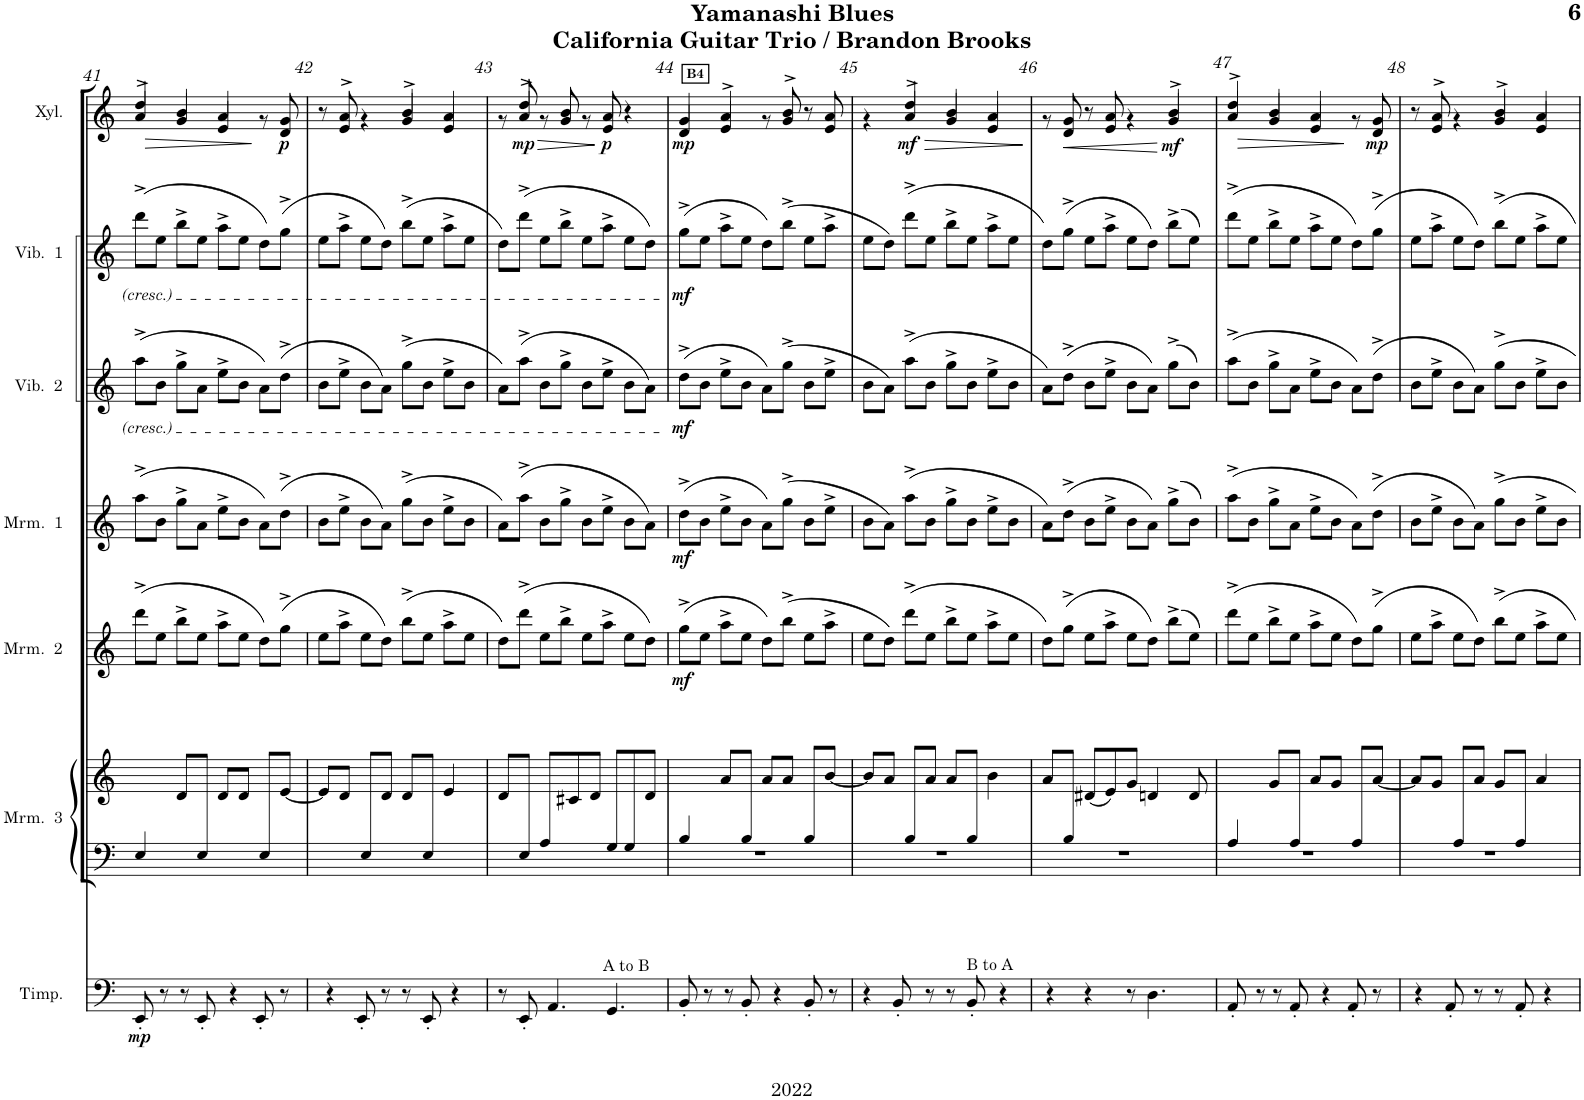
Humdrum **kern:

**kern	**dynam	**kern	**kern	**kern	**kern	**kern	**dynam	**kern	**dynam	**kern	**kern	**kern	**dynam	**kern	**dynam	**kern	**dynam	**kern	**dynam	**kern	**dynam
*part12	*part12	*part11	*part10	*part9	*part9	*part8	*part8	*part7	*part7	*part6	*part6	*part5	*part5	*part4	*part4	*part3	*part3	*part2	*part2	*part1	*part1
*staff14	*staff14	*staff13	*staff12	*staff11	*staff10	*staff9	*staff9	*staff8	*staff8	*staff7	*staff6	*staff5	*staff5	*staff4	*staff4	*staff3	*staff3	*staff2	*staff2	*staff1	*staff1
*I"Xylophone	*	*I"Guitar 3	*I"Guitar 2	*I"Guitar 1	*	*I"Electric Bass	*	*I"Timpani	*	*I"Marimba 3	*	*I"Marimba 2	*	*I"Marimba 1	*	*I"Vibraphone 2	*	*I"Vibraphone 1	*	*I"Glock / Xylo	*
*I'Xyl.	*	*I'Gtr.  2	*I'Gtr.  2	*I'Gtr.  1	*	*I'El. B.	*	*I'Timp.	*	*I'Mrm.  3	*	*I'Mrm.  2	*	*I'Mrm.  1	*	*I'Vib.  2	*	*I'Vib.  1	*	*I'Glock / Xylo	*
!!LO:PB:g=z
*clefG2	*	*clefG2	*clefG2	*clefF4	*clefG2	*clefF4	*	*clefF4	*	*clefF4	*clefG2	*clefG2	*	*clefG2	*	*clefG2	*	*clefG2	*	*clefG2	*
*Trd-7c-12	*	*	*	*	*	*Trd7c12	*	*	*	*	*	*	*	*	*	*	*	*	*	*Trd-7c-12	*
*k[]	*	*k[]	*k[]	*k[]	*k[]	*k[]	*	*k[]	*	*k[]	*k[]	*k[]	*	*k[]	*	*k[]	*	*k[]	*	*k[]	*
*M4/4	*	*M4/4	*M4/4	*M4/4	*M4/4	*M4/4	*	*M4/4	*	*M4/4	*M4/4	*M4/4	*	*M4/4	*	*M4/4	*	*M4/4	*	*M4/4	*
=41	=41	=41	=41	=41	=41	=41	=41	=41	=41	=41	=41	=41	=41	=41	=41	=41	=41	=41	=41	=41	=41
!	!LO:HP:b	!	!	!	!	!	!LO:DY:b	!	!LO:DY:b	!	!	!	!	!	!	!	!	!	!	!	!LO:HP:b
*^	*	*	*	*^	*	*	*	*	*	*^	*	*	*	*	*	*	*	*	*	*^	*
4a^	4dd	>	(8ddd\L	(8aa\L	4E	1r	4ryy	8E'	mp	8EE'/	mp	4E/	1ryy	4ryy	(8ddd^\L	.	(8aa^\L	.	(8aa^\L	.	(8ddd^\L	.	4a^/	4dd/	>
.	.	.	8ee\J	8b\J	.	.	.	8r	.	8r	.	.	.	.	8ee\J	.	8b\J	.	8b\J	.	8ee\J	.	.	.	.
4g	4b	.	8bb\L	8gg\L	8ryy	.	8d/L	8r	.	8r	.	8ryy	.	8d/L	8bb^\L	.	8gg^\L	.	8gg^\L	.	8bb^\L	.	4g/	4b/	.
.	.	.	8ee\J	8a\J	8E\L	.	8ryy	8E'	.	8EE'/	.	8E/J	.	8ryy	8ee\J	.	8a\J	.	8a\J	.	8ee\J	.	.	.	.
4e	4a	.	8aa\L	8ee\L	4ryy	.	8d/	4r	.	4r	.	4ryy	.	8d/L	8aa^\L	.	8ee^\L	.	8ee^\L	.	8aa^\L	.	4e/	4a/	.
.	.	.	8ee\J	8b\J	.	.	8d/J	.	.	.	.	.	.	8d/J	8ee\J	.	8b\J	.	8b\J	.	8ee\J	.	.	.	.
8ryy	8r	]	8dd\L)	8a\L)	8E\J	.	8ryy	8E'	.	8EE'/	.	8E/L	.	8ryy	8dd\L)	.	8a\L)	.	8a\L)	.	8dd\L)	.	8ryy	8r	]
!	!	!LO:DY:b	!	!	!	!	!	!	!	!	!	!	!	!	!	!	!	!	!	!	!	!	!	!	!LO:DY:b
8ryy	8d 8g	p	(8gg\J	(8dd\J	8ryy	.	[8eJ	8r	.	8r	.	8ryy	.	[8e/J	(8gg^\J	.	(8dd^\J	.	(8dd^\J	.	(8gg^\J	.	8ryy	8d/ 8g/	p
=42	=42	=42	=42	=42	=42	=42	=42	=42	=42	=42	=42	=42	=42	=42	=42	=42	=42	=42	=42	=42	=42	=42	=42	=42	=42
8r	8ryy	.	8ee\L	8b\L	4ryy	1r	8e/L]	4r	.	4r	.	4ryy	1ryy	8e/L]	8ee\L	.	8b\L	.	8b\L	.	8ee\L	.	8r	8ryy	.
8ryy	8e^ 8a^	.	8aa\J	8ee\J	.	.	8d/J	.	.	.	.	.	.	8d/J	8aa^\J	.	8ee^\J	.	8ee^\J	.	8aa^\J	.	8ryy	8e/^ 8a/^	.
4ryy	4r	.	8ee\L	8b/L	8E\L	.	8ryy	8E'	.	8EE'/	.	8E/L	.	8ryy	8ee\L	.	8b\L	.	8b\L	.	8ee\L	.	4ryy	4r	.
.	.	.	8dd\J)	8a/J)	4ryy	.	8d/L	8r	.	8r	.	4ryy	.	8d/J	8dd\J)	.	8a\J)	.	8a\J)	.	8dd\J)	.	.	.	.
4g^	4b	.	(8bb\L	(8gg\L	.	.	8d/J	8r	.	8r	.	.	.	8d/L	(8bb^\L	.	(8gg^\L	.	(8gg^\L	.	(8bb^\L	.	4g^/	4b/	.
.	.	.	8ee\J	8b\J	8E\J	.	8ryy	8E'	.	8EE'/	.	8E/J	.	8ryy	8ee\J	.	8b\J	.	8b\J	.	8ee\J	.	.	.	.
4e	4a	.	8aa\L	8ee\L	4ryy	.	4e	4r	.	4r	.	4ryy	.	4e/	8aa^\L	.	8ee^\L	.	8ee^\L	.	8aa^\L	.	4e/	4a/	.
.	.	.	8ee\J	8b\J	.	.	.	.	.	.	.	.	.	.	8ee\J	.	8b\J	.	8b\J	.	8ee\J	.	.	.	.
=43	=43	=43	=43	=43	=43	=43	=43	=43	=43	=43	=43	=43	=43	=43	=43	=43	=43	=43	=43	=43	=43	=43	=43	=43	=43
8r	8r	.	8dd\L)	8b\L)	8ryy	1r	8d/L	8r	.	8r	.	8ryy	1ryy	8d/L	8dd\L)	.	8a\L)	.	8a\L)	.	8dd\L)	.	8ryy	8r	.
!	!	!LO:DY:b	!	!	!	!	!	!	!	!	!	!	!	!	!	!	!	!	!	!	!	!	!	!	!LO:DY:b
8a^	8dd	mp	(8ddd\J	(8aa\J	8E\L	.	4ryy	8E'	.	8EE'/	.	8E/J	.	4ryy	(8ddd^\J	.	(8aa^\J	.	(8aa^\J	.	(8ddd^\J	.	8a^/	8dd/	mp
!	!	!LO:HP:b	!	!	!	!	!	!	!	!	!	!	!	!	!	!	!	!	!	!	!	!	!	!	!LO:HP:b
8r	8r	>	8ee\L	8b\L	8A\J	.	.	4.A	.	4.AA/	.	8A/L	.	.	8ee\L	.	8b\L	.	8b\L	.	8ee\L	.	8ryy	8r	>
8g	8b	.	8bb\J	8gg\J	4ryy	.	8c#X/J	.	.	.	.	4ryy	.	8c#X/	8bb^\J	.	8gg^\J	.	8gg^\J	.	8bb^\J	.	8g/	8b/	.
8r	8r	.	8ee\L	8b\L	.	.	8d/L	.	.	.	.	.	.	8d/J	8ee\L	.	8b\L	.	8b\L	.	8ee\L	.	8ryy	8r	.
!	!	!	!	!	!	!	!	!	!	!LO:TX:a:t=A to B	!	!	!	!	!	!	!	!	!	!	!	!	!	!	!
!	!	!LO:DY:n=1:b	!	!	!	!	!	!	!	!	!	!	!	!	!	!	!	!	!	!	!	!	!	!	!LO:DY:n=1:b
8e	8a	] p	8aa\J	8ee\J	8G\L	.	4ryy	4.G	.	4.GG/	.	8G/L	.	4ryy	8aa^\J	.	8ee^\J	.	8ee^\J	.	8aa^\J	.	8e/	8a/	] p
4r	4ryy	.	8ee\L	8b/L	8G\J	.	.	.	.	.	.	8G/	.	.	8ee\L	.	8b\L	.	8b\L	.	8ee\L	.	4r	4ryy	.
.	.	.	8dd\J)	8a/J)	8ryy	.	8d/J	.	.	.	.	8ryy	.	8d/J	8dd\J)	.	8a\J)	.	8a\J)	.	8dd\J)	.	.	.	.
*	*	*	*	*	*v	*v	*	*	*	*	*	*	*	*	*	*	*	*	*	*	*	*	*	*	*
!!LO:REH:place=s1:a:B:cj:fs=8:t=B4	!!
=44	=44	=44	=44	=44	=44	=44	=44	=44	=44	=44	=44	=44	=44	=44	=44	=44	=44	=44	=44	=44	=44	=44	=44	=44
!	!	!LO:DY:b	!	!	!	!	!	!LO:DY:b	!	!	!	!	!	!	!LO:DY:b	!	!LO:DY:b	!	!LO:DY:b	!	!LO:DY:b	!	!	!LO:DY:b
4d	4g	mp	(8dd\L	(8dd\L	1r	4B	8B'	mp	8BB'/	.	4B/	1r	4ryy	(8gg^\L	mf	(8dd^\L	mf	(8dd^\L	mf	(8gg^\L	mf	4d/	4g/	mp
.	.	.	8b\J	8b\J	.	.	8r	.	8r	.	.	.	.	8ee\J	.	8b\J	.	8b\J	.	8ee\J	.	.	.	.
4e^	4a	.	8ee\L	8ee\L	.	8a/L	8r	.	8r	.	8ryy	.	8a/L	8aa^\L	.	8ee^\L	.	8ee^\L	.	8aa^\L	.	4e^/	4a/	.
.	.	.	8b\J	8b\J	.	8B/J	8B'	.	8BB'/	.	8B/J	.	8ryy	8ee\J	.	8b\J	.	8b\J	.	8ee\J	.	.	.	.
8ryy	8r	.	8a\L)	8a\L)	.	8a/L	4r	.	4r	.	4ryy	.	8a/L	8dd\L)	.	8a\L)	.	8a\L)	.	8dd\L)	.	8ryy	8r	.
8ryy	8g^ 8b^	.	(8gg\J	(8gg\J	.	8a/J	.	.	.	.	.	.	8a/J	(8bb^\J	.	(8gg^\J	.	(8gg^\J	.	(8bb^\J	.	8ryy	8g/^ 8b/^	.
8r	8ryy	.	8b\L	8b\L	.	8B/L	8B'	.	8BB'/	.	8B/L	.	8ryy	8ee\L	.	8b\L	.	8b\L	.	8ee\L	.	8r	8ryy	.
8ryy	8e 8a	.	8ee\J	8ee\J	.	[8b/J	8r	.	8r	.	8ryy	.	[8b/J	8aa^\J	.	8ee^\J	.	8ee^\J	.	8aa^\J	.	8ryy	8e/ 8a/	.
=45	=45	=45	=45	=45	=45	=45	=45	=45	=45	=45	=45	=45	=45	=45	=45	=45	=45	=45	=45	=45	=45	=45	=45	=45
4ryy	4r	.	8b/L	8b/L	1r	8b/L]	4r	.	4r	.	4ryy	1r	8b/L]	8ee\L	.	8b\L	.	8b\L	.	8ee\L	.	4ryy	4r	.
.	.	.	8a/J)	8a/J)	.	8a/J	.	.	.	.	.	.	8a/J	8dd\J)	.	8a\J)	.	8a\J)	.	8dd\J)	.	.	.	.
!	!	!LO:HP:b	!	!	!	!	!	!	!	!	!	!	!	!	!	!	!	!	!	!	!	!	!	!LO:HP:b
!	!	!LO:DY:n=1:b	!	!	!	!	!	!	!	!	!	!	!	!	!	!	!	!	!	!	!	!	!	!LO:DY:n=1:b
4a^	4dd	> mf	(8aa\L	(8aa\L	.	8B/L	8B'	.	8BB'/	.	8B/L	.	8ryy	(8ddd^\L	.	(8aa^\L	.	(8aa^\L	.	(8ddd^\L	.	4a^/	4dd/	> mf
.	.	.	8b\J	8b\J	.	8a/J	8r	.	8r	.	4ryy	.	8a/J	8ee\J	.	8b\J	.	8b\J	.	8ee\J	.	.	.	.
4g	4b	.	8gg\L	8gg\L	.	8a/L	8r	.	8r	.	.	.	8a/L	8bb^\L	.	8gg^\L	.	8gg^\L	.	8bb^\L	.	4g/	4b/	.
!	!	!	!	!	!	!	!	!	!LO:TX:a:t=B to A	!	!	!	!	!	!	!	!	!	!	!	!	!	!	!
.	.	.	8b\J	8b\J	.	8B/J	8B'	.	8BB'/	.	8B/J	.	8ryy	8ee\J	.	8b\J	.	8b\J	.	8ee\J	.	.	.	.
4e	4a	.	8ee\L	8ee\L	.	4b	4r	.	4r	.	4ryy	.	4b\	8aa^\L	.	8ee^\L	.	8ee^\L	.	8aa^\L	.	4e/	4a/	.
.	.	.	8b\J	8b\J	.	.	.	.	.	.	.	.	.	8ee\J	.	8b\J	.	8b\J	.	8ee\J	.	.	.	.
*v	*v	*	*	*	*	*	*	*	*	*	*v	*v	*	*	*	*	*	*	*	*	*	*v	*v	*
.	]	.	.	.	.	.	.	.	.	.	.	.	.	.	.	.	.	.	.	.	]
=46	=46	=46	=46	=46	=46	=46	=46	=46	=46	=46	=46	=46	=46	=46	=46	=46	=46	=46	=46	=46	=46
*^	*	*	*	*	*	*	*	*	*	*^	*	*	*	*	*	*	*	*	*	*^	*
8ryy	8r	.	8a\L)	8a\L)	1r	8a/L	4r	.	4r	.	8ryy	1r	8a/L	8dd\L)	.	8a\L)	.	8a\L)	.	8dd\L)	.	8ryy	8r	.
!	!	!LO:HP:b	!	!	!	!	!	!	!	!	!	!	!	!	!	!	!	!	!	!	!	!	!	!LO:HP:b
8ryy	8d 8g	<	(8dd\J	(8dd\J	.	8B/J	.	.	.	.	8B/J	.	8ryy	(8gg^\J	.	(8dd^\J	.	(8dd^\J	.	(8gg^\J	.	8ryy	8d/ 8g/	<
8r	8ryy	.	8b\L	8b\L	.	(8d#X/L	4r	.	4r	.	2.ryy	.	(8d#X/L	8ee\L	.	8b\L	.	8b\L	.	8ee\L	.	8r	8ryy	.
8ryy	8e 8a	.	8ee\J	8ee\J	.	8e/J)	.	.	.	.	.	.	8e/)	8aa^\J	.	8ee^\J	.	8ee^\J	.	8aa^\J	.	8ryy	8e/ 8a/	.
4ryy	4r	.	8b/L	8b/L	.	8g	8r	.	8r	.	.	.	8g/J	8ee\L	.	8b\L	.	8b\L	.	8ee\L	.	4ryy	4r	.
.	.	.	8a/J)	8a/J)	.	4dn	4.D	.	4.D\	.	.	.	4dn/	8dd\J)	.	8a\J)	.	8a\J)	.	8dd\J)	.	.	.	.
!	!	!LO:DY:b	!	!	!	!	!	!	!	!	!	!	!	!	!	!	!	!	!	!	!	!	!	!LO:DY:n=1:b
4g^	4b	mf	(8gg\L	(8gg\L	.	.	.	.	.	.	.	.	.	(8bb^\L	.	(8gg^\L	.	(8gg^\L	.	(8bb^\L	.	4g^/	4b/	[ mf
.	.	.	8b\J)	8b\J)	.	8d	.	.	.	.	.	.	8d/	8ee\J)	.	8b\J)	.	8b\J)	.	8ee\J)	.	.	.	.
*v	*v	*	*	*	*	*	*	*	*	*	*v	*v	*	*	*	*	*	*	*	*	*	*v	*v	*
.	[	.	.	.	.	.	.	.	.	.	.	.	.	.	.	.	.	.	.	.	.
=47	=47	=47	=47	=47	=47	=47	=47	=47	=47	=47	=47	=47	=47	=47	=47	=47	=47	=47	=47	=47	=47
!	!LO:HP:b	!	!	!	!	!	!LO:DY:b	!	!	!	!	!	!	!	!	!	!	!	!	!	!LO:HP:b
*^	*	*	*	*	*	*	*	*	*	*^	*	*	*	*	*	*	*	*	*	*^	*
4a^	4dd	>	(8aa\L	(8aa\L	1r	4A	8A'	mp	8AA'/	.	4A/	1r	4ryy	(8ddd^\L	.	(8aa^\L	.	(8aa^\L	.	(8ddd^\L	.	4a^/	4dd/	>
.	.	.	8b\J	8b\J	.	.	8r	.	8r	.	.	.	.	8ee\J	.	8b\J	.	8b\J	.	8ee\J	.	.	.	.
4g	4b	.	8gg\L	8gg\L	.	8g/L	8r	.	8r	.	8ryy	.	8g/L	8bb^\L	.	8gg^\L	.	8gg^\L	.	8bb^\L	.	4g/	4b/	.
.	.	.	8a\J	8a\J	.	8A/J	8A'	.	8AA'/	.	8A/J	.	8ryy	8ee\J	.	8a\J	.	8a\J	.	8ee\J	.	.	.	.
4e	4a	.	8ee\L	8ee\L	.	8a/L	4r	.	4r	.	4ryy	.	8a/L	8aa^\L	.	8ee^\L	.	8ee^\L	.	8aa^\L	.	4e/	4a/	.
.	.	.	8b\J	8b\J	.	8g/J	.	.	.	.	.	.	8g/J	8ee\J	.	8b\J	.	8b\J	.	8ee\J	.	.	.	.
8ryy	8r	]	8a\L)	8a\L)	.	8A/L	8A'	.	8AA'/	.	8A/L	.	8ryy	8dd\L)	.	8a\L)	.	8a\L)	.	8dd\L)	.	8ryy	8r	]
!	!	!LO:DY:b	!	!	!	!	!	!	!	!	!	!	!	!	!	!	!	!	!	!	!	!	!	!LO:DY:b
8ryy	8d 8g	mp	(8dd\J	(8dd\J	.	[8a/J	8r	.	8r	.	8ryy	.	[8a/J	(8gg^\J	.	(8dd^\J	.	(8dd^\J	.	(8gg^\J	.	8ryy	8d/ 8g/	mp
=48	=48	=48	=48	=48	=48	=48	=48	=48	=48	=48	=48	=48	=48	=48	=48	=48	=48	=48	=48	=48	=48	=48	=48	=48
8r	8ryy	.	8b\L	8b\L	1r	8a/L]	4r	.	4r	.	4ryy	1r	8a/L]	8ee\L	.	8b\L	.	8b\L	.	8ee\L	.	8r	8ryy	.
8ryy	8e^ 8a^	.	8ee\J	8ee\J	.	8g/J	.	.	.	.	.	.	8g/J	8aa^\J	.	8ee^\J	.	8ee^\J	.	8aa^\J	.	8ryy	8e/^ 8a/^	.
4ryy	4r	.	8b/L	8b/L	.	8A/L	8A'	.	8AA'/	.	8A/L	.	8ryy	8ee\L	.	8b\L	.	8b\L	.	8ee\L	.	4ryy	4r	.
.	.	.	8a/J)	8a/J)	.	8a/J	8r	.	8r	.	4ryy	.	8a/J	8dd\J)	.	8a\J)	.	8a\J)	.	8dd\J)	.	.	.	.
4g^	4b	.	8gg\L	8gg\L	.	8g/L	8r	.	8r	.	.	.	8g/L	8bb^\L	.	8gg^\L	.	8gg^\L	.	8bb^\L	.	4g^/	4b/	.
.	.	.	8b\J	8b\J	.	8A/J	8A'	.	8AA'/	.	8A/J	.	8ryy	8ee\J	.	8b\J	.	8b\J	.	8ee\J	.	.	.	.
4e	4a	.	8ee\L	8ee\L	.	4a	4r	.	4r	.	4ryy	.	4a/	8aa^\L	.	8ee^\L	.	8ee^\L	.	8aa^\L	.	4e/	4a/	.
.	.	.	8b\J	8b\J	.	.	.	.	.	.	.	.	.	8ee\J	.	8b\J	.	8b\J	.	8ee\J	.	.	.	.
*v	*v	*	*	*	*	*	*	*	*	*	*v	*v	*	*	*	*	*	*	*	*	*	*v	*v	*
=	=	=	=	=	=	=	=	=	=	=	=	=	=	=	=	=	=	=	=	=	=
*-	*-	*-	*-	*-	*-	*-	*-	*-	*-	*-	*-	*-	*-	*-	*-	*-	*-	*-	*-	*-	*-
